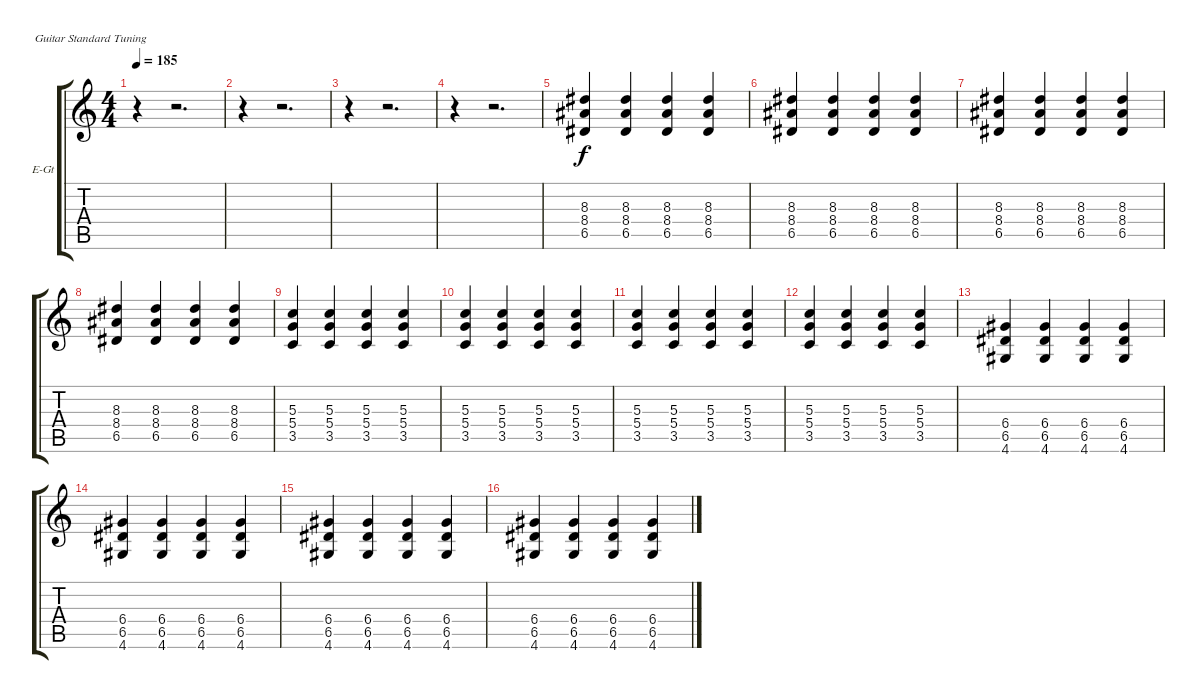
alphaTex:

\defaultSystemsLayout 4
\bracketExtendMode groupsimilarinstruments
\firstSystemTrackNameOrientation horizontal
\otherSystemsTrackNameOrientation horizontal
\track ("Sébastien Lefebvre" "E-Gt") {instrument distortionguitar}
\staff {score tabs}
\tuning (E4 B3 G3 D3 A2 E2)
\ts (4 4)
\tempo 185
\clef g2
\scale
0.487395
\ks c
r.4{dy f instrument distortionguitar} r.2{d} |
\scale
0.256303 r.4 r.2{d} |
\scale
0.256303 r.4 r.2{d} |
\scale
0.333333 r.4 r.2{d} |
\scale
0.333333 (8.3 8.4 6.5).4 (8.3 8.4 6.5).4 (8.3 8.4 6.5).4 (8.3 8.4 6.5).4 |
\scale
0.333333 (8.3 8.4 6.5).4 (8.3 8.4 6.5).4 (8.3 8.4 6.5).4 (8.3 8.4 6.5).4 |
\scale
0.333333 (8.3 8.4 6.5).4 (8.3 8.4 6.5).4 (8.3 8.4 6.5).4 (8.3 8.4 6.5).4 |
\scale
0.333333 (8.3 8.4 6.5).4 (8.3 8.4 6.5).4 (8.3 8.4 6.5).4 (8.3 8.4 6.5).4 |
\scale
0.333333 (5.3 5.4 3.5).4 (5.3 5.4 3.5).4 (5.3 5.4 3.5).4 (5.3 5.4 3.5).4 |
\scale
0.333333 (5.3 5.4 3.5).4 (5.3 5.4 3.5).4 (5.3 5.4 3.5).4 (5.3 5.4 3.5).4 |
\scale
0.333333 (5.3 5.4 3.5).4 (5.3 5.4 3.5).4 (5.3 5.4 3.5).4 (5.3 5.4 3.5).4 |
\scale
0.333333 (5.3 5.4 3.5).4 (5.3 5.4 3.5).4 (5.3 5.4 3.5).4 (5.3 5.4 3.5).4 |
\scale
0.333333 (6.4 6.5 4.6).4 (6.4 6.5 4.6).4 (6.4 6.5 4.6).4 (6.4 6.5 4.6).4 |
\scale
0.333333 (6.4 6.5 4.6).4 (6.4 6.5 4.6).4 (6.4 6.5 4.6).4 (6.4 6.5 4.6).4 |
\scale
0.333333 (6.4 6.5 4.6).4 (6.4 6.5 4.6).4 (6.4 6.5 4.6).4 (6.4 6.5 4.6).4 |
\scale
0.333333 (6.4 6.5 4.6).4 (6.4 6.5 4.6).4 (6.4 6.5 4.6).4 (6.4 6.5 4.6).4
